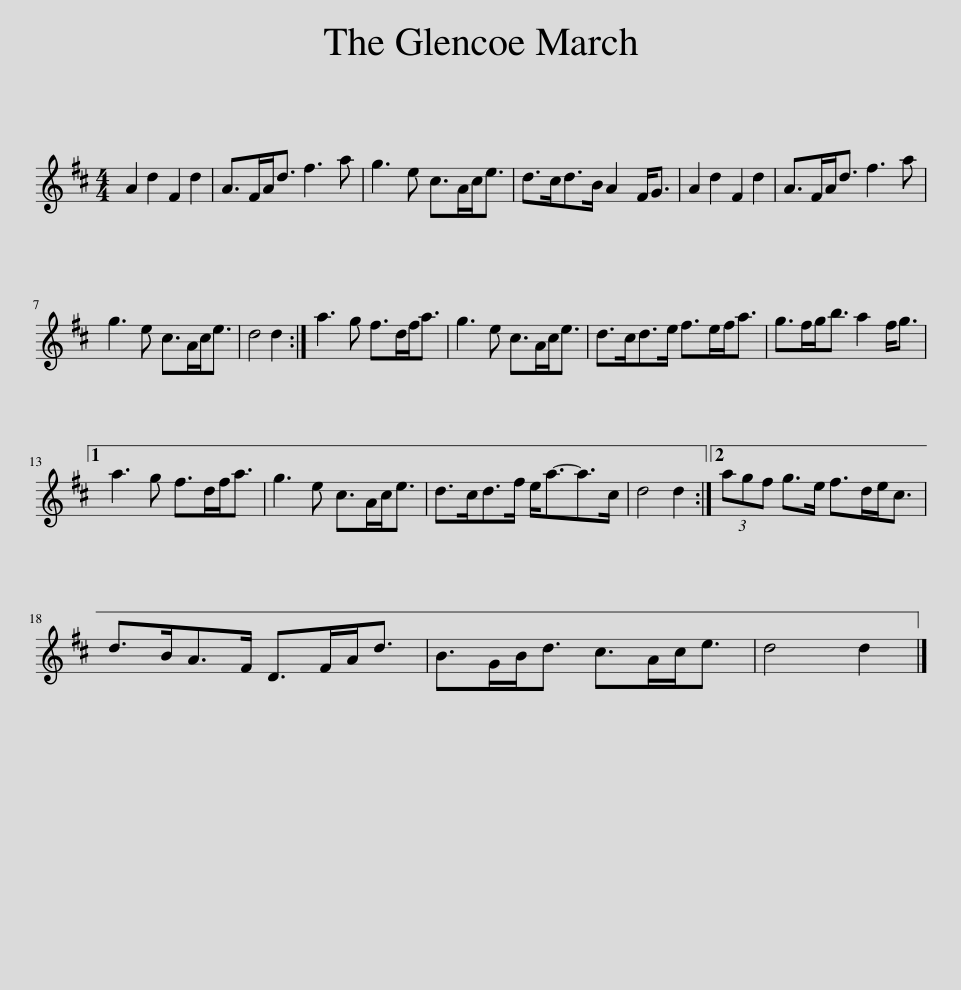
X:1
L:1/8
M:4/4
I:linebreak $
K:D
V:1 treble
V:1
 A2 d2 F2 d2 | A>FA<d f3 a | g3 e c>Ac<e | d>cd>B A2 F<G | A2 d2 F2 d2 | %5
 A>FA<d f3 a |$ g3 e c>Ac<e | d4 d2 :| a3 g f>df<a | g3 e c>Ac<e | %10
 d>cd>e f>ef<a | g>fg<b a2 f<g |1$ a3 g f>df<a | g3 e c>Ac<e | d>cd>f e<a-a>c | %15
 d4 d2 :|2 (3agf g>e f>de<c |$ d>BA>F D>FA<d | B>GB<d c>Ac<e | d4 d2 |] %20
